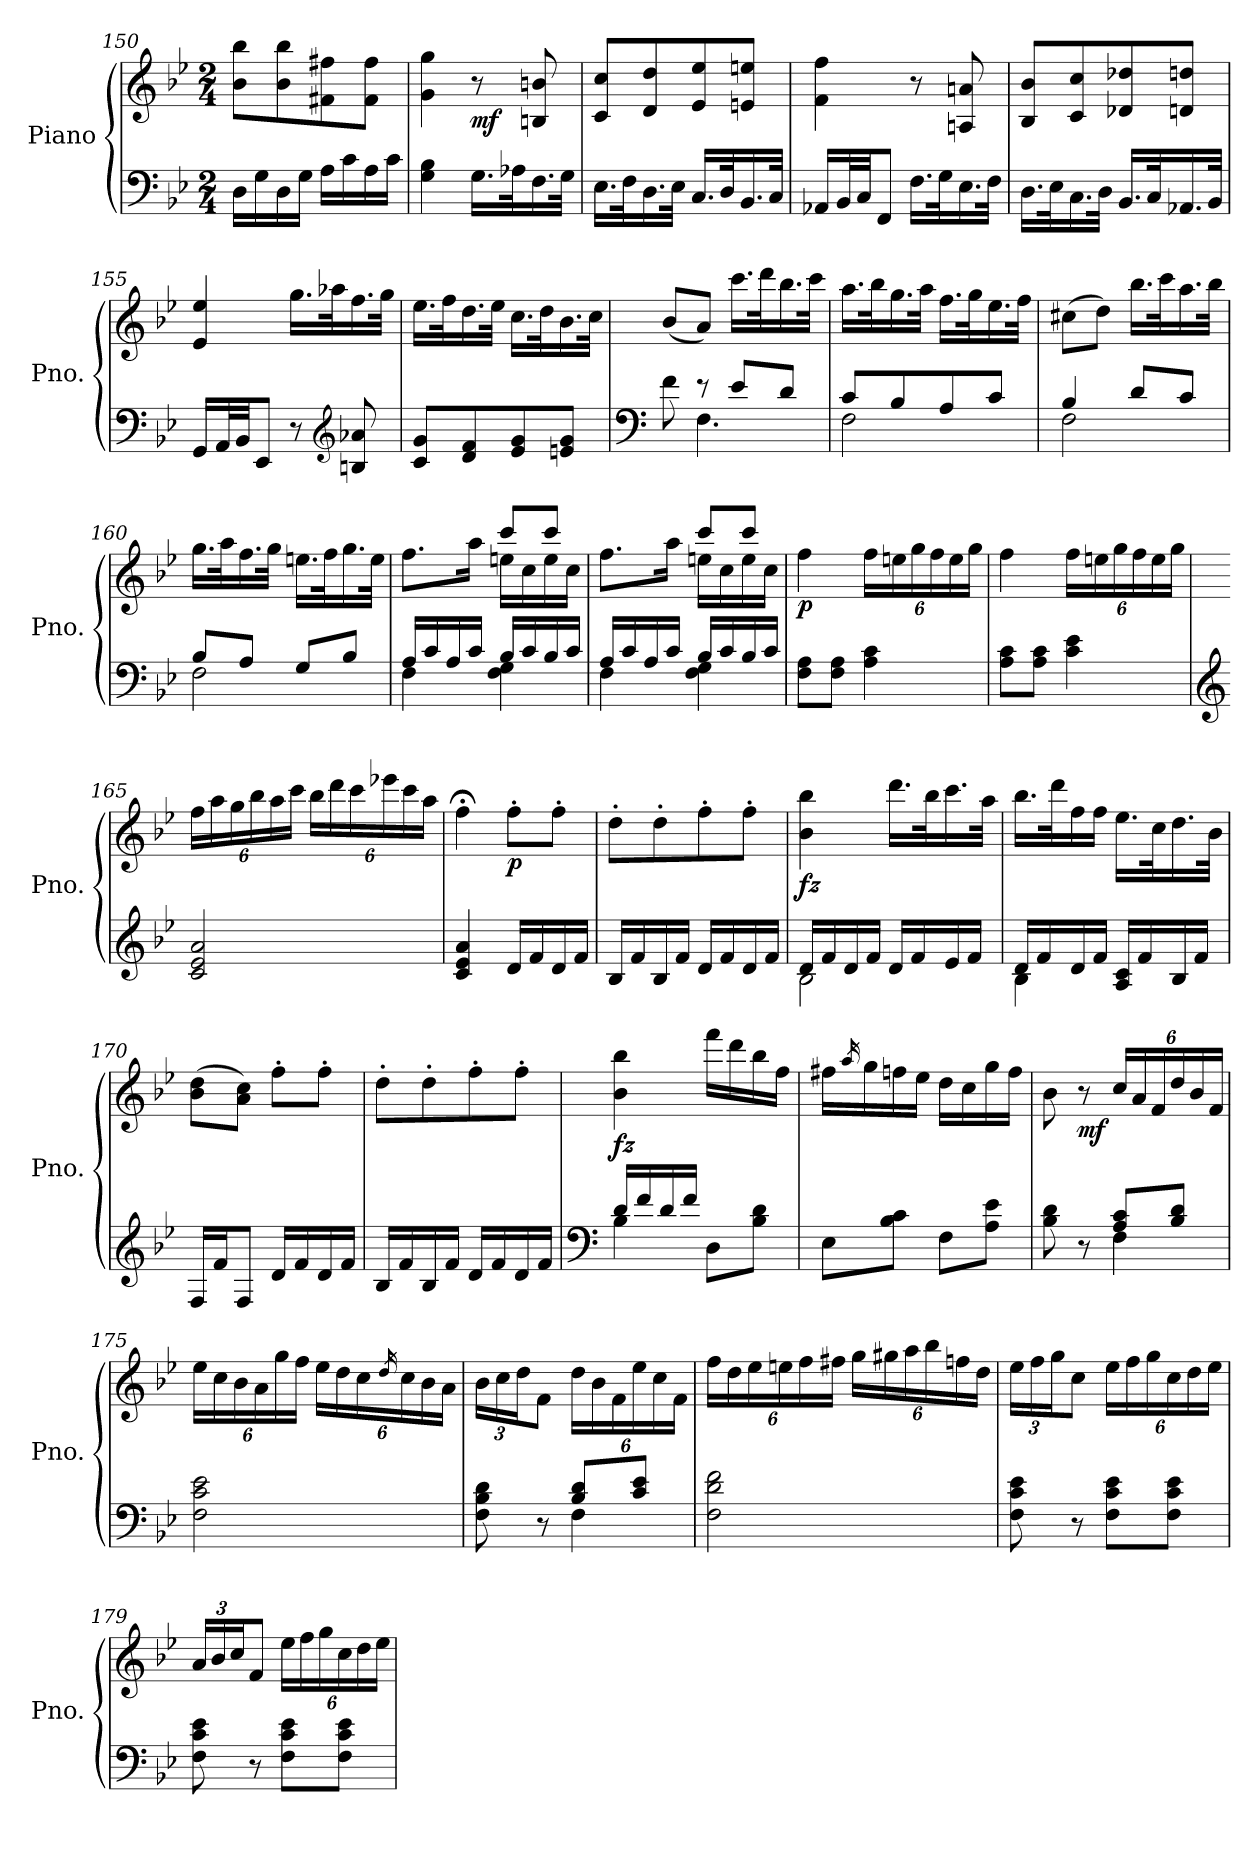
**kern	**kern	**dynam
*part1	*part1	*part1
*staff2	*staff1	*staff1/2
*I"Piano	*	*
*I'Pno.	*	*
*clefF4	*clefG2	*
*k[b-e-]	*k[b-e-]	*
*B-:	*B-:	*
*M2/4	*M2/4	*
=150	=150	=150
16D\LL	8b-\ 8bb-\L	.
16G\	.	.
16D\	8b-\ 8bb-\	.
16G\JJ	.	.
16A\LL	8f#X\ 8ff#X\	.
16c\	.	.
16A\	8f#\ 8ff#\J	.
16c\JJ	.	.
=151	=151	=151
4G\ 4B-\	4g\ 4gg\	.
!	!	!LO:DY:b
16.G\LL	8r	mf
32A-X\K	.	.
16.F\	8Bn/ 8bn/	.
32G\JJk	.	.
=152	=152	=152
16.E-\LL	8c/ 8cc/L	.
32F\K	.	.
16.D\	8d/ 8dd/	.
32E-\JJk	.	.
16.C/LL	8e-/ 8ee-/	.
32D/K	.	.
16.BB-/	8en/ 8een/J	.
32C/JJk	.	.
=153	=153	=153
16AA-X/LL	4f\ 4ff\	.
32BB-/L	.	.
32C/JJ	.	.
8FF/J	.	.
16.F\LL	8r	.
32G\K	.	.
16.E-\	8An/ 8an/	.
32F\JJk	.	.
!!LO:LB:g=z
=154	=154	=154
16.D\LL	8B-/ 8b-/L	.
32E-\K	.	.
16.C\	8c/ 8cc/	.
32D\JJk	.	.
16.BB-/LL	8d-X/ 8dd-X/	.
32C/K	.	.
16.AA-X/	8dn/ 8ddn/J	.
32BB-/JJk	.	.
!!LO:PB:g=z
=155	=155	=155
16GG/LL	4e-/ 4ee-/	.
32AA/L	.	.
32BB-/JJ	.	.
8EE-/J	.	.
8r	16.gg\LL	.
.	32aa-X\K	.
*clefG2	*	*
8Bn/ 8a-X/	16.ff\	.
.	32gg\JJk	.
=156	=156	=156
8c/ 8g/L	16.ee-\LL	.
.	32ff\K	.
8d/ 8f/	16.dd\	.
.	32ee-\JJk	.
8e-/ 8g/	16.cc\LL	.
.	32dd\K	.
8en/ 8g/J	16.b-\	.
.	32cc\JJk	.
=157	=157	=157
*clefF4	*	*
*^	*	*
8f\	8ryy	(8b-/L	.
8r	4.F\	8a/J)	.
8e-/L	.	16.ccc\LL	.
.	.	32ddd\K	.
8d/J	.	16.bb-\	.
.	.	32ccc\JJk	.
=158	=158	=158	=158
8c/L	2F\	16.aa\LL	.
.	.	32bb-\K	.
8B-/	.	16.gg\	.
.	.	32aa\JJk	.
8A/	.	16.ff\LL	.
.	.	32gg\K	.
8c/J	.	16.ee-\	.
.	.	32ff\JJk	.
!!LO:LB:g=z
=159	=159	=159	=159
4B-/	2F\	(8cc#X\L	.
.	.	8dd\J)	.
8d/L	.	16.bb-\LL	.
.	.	32ccc\K	.
8c/J	.	16.aa\	.
.	.	32bb-\JJk	.
=160	=160	=160	=160
8B-/L	2F\	16.gg\LL	.
.	.	32aa\K	.
8A/J	.	16.ff\	.
.	.	32gg\JJk	.
8G/L	.	16.een\LL	.
.	.	32ff\K	.
8B-/J	.	16.gg\	.
.	.	32ee\JJk	.
!!LO:LB:g=z
=161	=161	=161	=161
*	*	*^	*
16A/LL	4F\	8.ff\L	4ryy	.
16c/	.	.	.	.
16A/	.	.	.	.
16c/JJ	.	16aa\Jk	.	.
16B-/LL	4F\ 4G\	8ccc/L	16een\LL	.
16c/	.	.	16cc\	.
16B-/	.	8ccc/J	16ee\	.
16c/JJ	.	.	16cc\JJ	.
=162	=162	=162	=162	=162
16A/LL	4F\	8.ff\L	4ryy	.
16c/	.	.	.	.
16A/	.	.	.	.
16c/JJ	.	16aa\Jk	.	.
16B-/LL	4F\ 4G\	8ccc/L	16een\LL	.
16c/	.	.	16cc\	.
16B-/	.	8ccc/J	16ee\	.
16c/JJ	.	.	16cc\JJ	.
*v	*v	*	*	*
=163	=163	=163	=163
!	!	!	!LO:DY:b
*	*v	*v	*
8F\ 8A\L	4ff\	p
8F\ 8A\J	.	.
*	*Xbrackettup	*
4A\ 4c\	24ff\LL	.
.	24een\	.
.	24gg\	.
.	24ff\	.
.	24ee\	.
.	24gg\JJ	.
=164	=164	=164
8A\ 8c\L	4ff\	.
8A\ 8c\J	.	.
4c\ 4e-\	24ff\LL	.
.	24een\	.
.	24gg\	.
.	24ff\	.
.	24ee\	.
.	24gg\JJ	.
!!LO:LB:g=z
=165	=165	=165
*clefG2	*	*
2c/ 2e-/ 2a/	24ff\LL	.
.	24aa\	.
.	24gg\	.
.	24bb-\	.
.	24aa\	.
.	24ccc\JJ	.
.	24bb-\LL	.
.	24ddd\	.
.	24ccc\	.
.	24eee-X\	.
.	24ccc\	.
.	24aa\JJ	.
!!LO:LB:g=z
=166	=166	=166
4c/ 4e-/ 4a/	4ff;<\	.
!	!	!LO:DY:b
16d/LL	8ff'\L	p
16f/	.	.
16d/	8ff'\J	.
16f/JJ	.	.
=167	=167	=167
16B-/LL	8dd'\L	.
16f/	.	.
16B-/	8dd'\	.
16f/JJ	.	.
16d/LL	8ff'\	.
16f/	.	.
16d/	8ff'\J	.
16f/JJ	.	.
=168	=168	=168
*^	*	*
!	!	!	!LO:DY:b
16d/LL	2B-\	4b-\ 4bb-\	fz
16f/	.	.	.
16d/	.	.	.
16f/JJ	.	.	.
16d/LL	.	16.ddd\LL	.
16f/	.	.	.
.	.	32bb-\K	.
16e-/	.	16.ccc\	.
16f/JJ	.	.	.
.	.	32aa\JJk	.
=169	=169	=169	=169
16d/LL	4B-\	16.bb-\LL	.
16f/	.	.	.
.	.	32ddd\K	.
16d/	.	16ff\	.
16f/JJ	.	16ff\JJ	.
16A/ 16c/LL	8ryy	16.ee-\LL	.
16f/	.	.	.
.	.	32cc\K	.
16B-/	8ryy	16.dd\	.
16f/JJ	.	.	.
.	.	32b-\JJk	.
*v	*v	*	*
=170	=170	=170
16F/LL	(8b-\ 8dd\L	.
16f/J	.	.
8F/J	8a\ 8cc\J)	.
16d/LL	8ff'\L	.
16f/	.	.
16d/	8ff'\J	.
16f/JJ	.	.
!!LO:LB:g=z
=171	=171	=171
16B-/LL	8dd'\L	.
16f/	.	.
16B-/	8dd'\	.
16f/JJ	.	.
16d/LL	8ff'\	.
16f/	.	.
16d/	8ff'\J	.
16f/JJ	.	.
=172	=172	=172
*clefF4	*	*
*^	*	*
!	!	!	!LO:DY:b
16d/LL	4B-\	4b-\ 4bb-\	fz
16f/	.	.	.
16d/	.	.	.
16f/JJ	.	.	.
8D\L	4ryy	16fff\LL	.
.	.	16ddd\	.
8B-\ 8d\J	.	16bb-\	.
.	.	16ff\JJ	.
*v	*v	*	*
=173	=173	=173
8E-\L	16ff#X\LL	.
.	16qaa/	.
.	16gg\	.
8B-\ 8c\J	16ffn\	.
.	16ee-\JJ	.
8F\L	16dd\LL	.
.	16cc\	.
8A\ 8e-\J	16gg\	.
.	16ff\JJ	.
=174	=174	=174
*^	*	*
8B-\ 8d\	4ryy	8b-\	.
!	!	!	!LO:DY:b
8r	.	8r	mf
8A/ 8c/L	4F\	24cc/LL	.
.	.	24a/	.
.	.	24f/	.
8B-/ 8d/J	.	24dd/	.
.	.	24b-/	.
.	.	24f/JJ	.
*v	*v	*	*
!!LO:PB:g=z
=175	=175	=175
2F\ 2c\ 2e-\	24ee-\LL	.
.	24cc\	.
.	24b-\	.
.	24a\	.
.	24gg\	.
.	24ff\JJ	.
.	24ee-\LL	.
.	24dd\	.
.	24cc\	.
.	16qdd/	.
.	24cc\	.
.	24b-\	.
.	24a\JJ	.
=176	=176	=176
*^	*	*
8F\ 8B-\ 8d\	4ryy	24b-\LL	.
.	.	24cc\	.
.	.	24dd\J	.
8r	.	8f\J	.
8B-/ 8d/L	4F\	24dd\LL	.
.	.	24b-\	.
.	.	24f\	.
8c/ 8e-/J	.	24ee-\	.
.	.	24cc\	.
.	.	24f\JJ	.
*v	*v	*	*
!!LO:LB:g=z
=177	=177	=177
2F\ 2d\ 2f\	24ff\LL	.
.	24dd\	.
.	24ee-\	.
.	24een\	.
.	24ff\	.
.	24ff#X\JJ	.
.	24gg\LL	.
.	24gg#X\	.
.	24aa\	.
.	24bb-\	.
.	24ffn\	.
.	24dd\JJ	.
=178	=178	=178
8F\ 8c\ 8e-\	24ee-\LL	.
.	24ff\	.
.	24gg\J	.
8r	8cc\J	.
8F\ 8c\ 8e-\L	24ee-\LL	.
.	24ff\	.
.	24gg\	.
8F\ 8c\ 8e-\J	24cc\	.
.	24dd\	.
.	24ee-\JJ	.
=179	=179	=179
8F\ 8c\ 8e-\	24a/LL	.
.	24b-/	.
.	24cc/J	.
8r	8f/J	.
8F\ 8c\ 8e-\L	24ee-\LL	.
.	24ff\	.
.	24gg\	.
8F\ 8c\ 8e-\J	24cc\	.
.	24dd\	.
.	24ee-\JJ	.
=	=	=
*-	*-	*-
